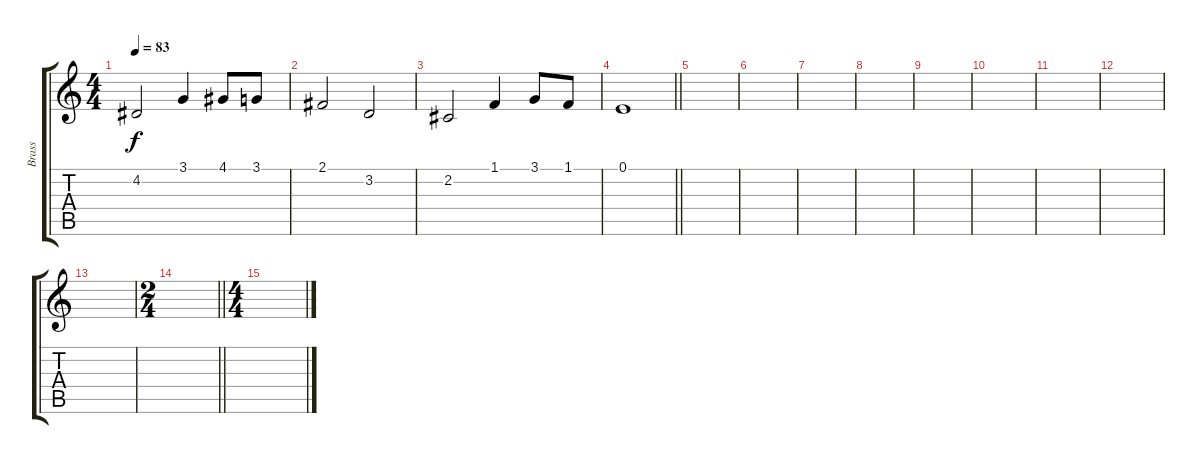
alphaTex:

\track ("Brass" "Brass") {instrument trumpet}
\staff {score tabs}
\tuning (E4 B3 G3 D3 A2 E2) {hide}
\ts (4 4)
\tempo 83
\clef g2
\ks c
4.2.2{dy f} 3.1.4 4.1.8 3.1.8 |
2.1.2 3.2.2 |
2.2.2 1.1.4 3.1.8 1.1.8 |
\barLineRight lightlight
0.1.1 |
\section ("" "")
|
|
|
|
|
|
|
|
|
\ts (2 4)
\barLineRight lightlight
|
\ts (4 4)
\section ("" "")
